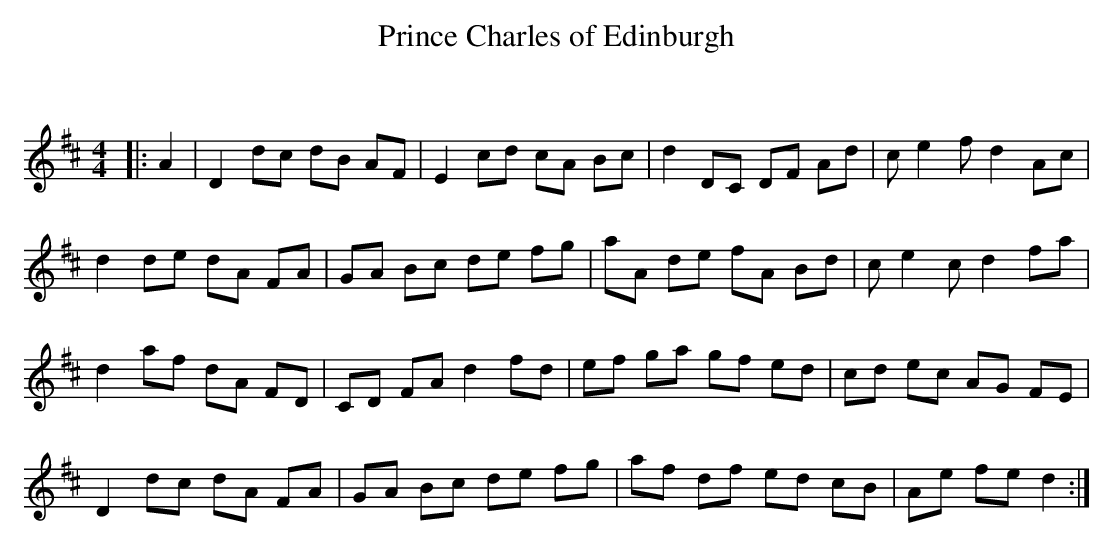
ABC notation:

X:1
T: Prince Charles of Edinburgh
C:
Q: 232
K:D
M:4/4
L:1/8
|:A2|D2 dc dB AF|E2 cd cA Bc|d2 DC DF Ad|ce2f d2 Ac|
d2 de dA FA|GA Bc de fg|aA de fA Bd|ce2c d2 fa|
d2 af dA FD|CD FA d2 fd|ef ga gf ed|cd ec AG FE|
D2 dc dA FA|GA Bc de fg|af df ed cB|Ae fe d2:|
